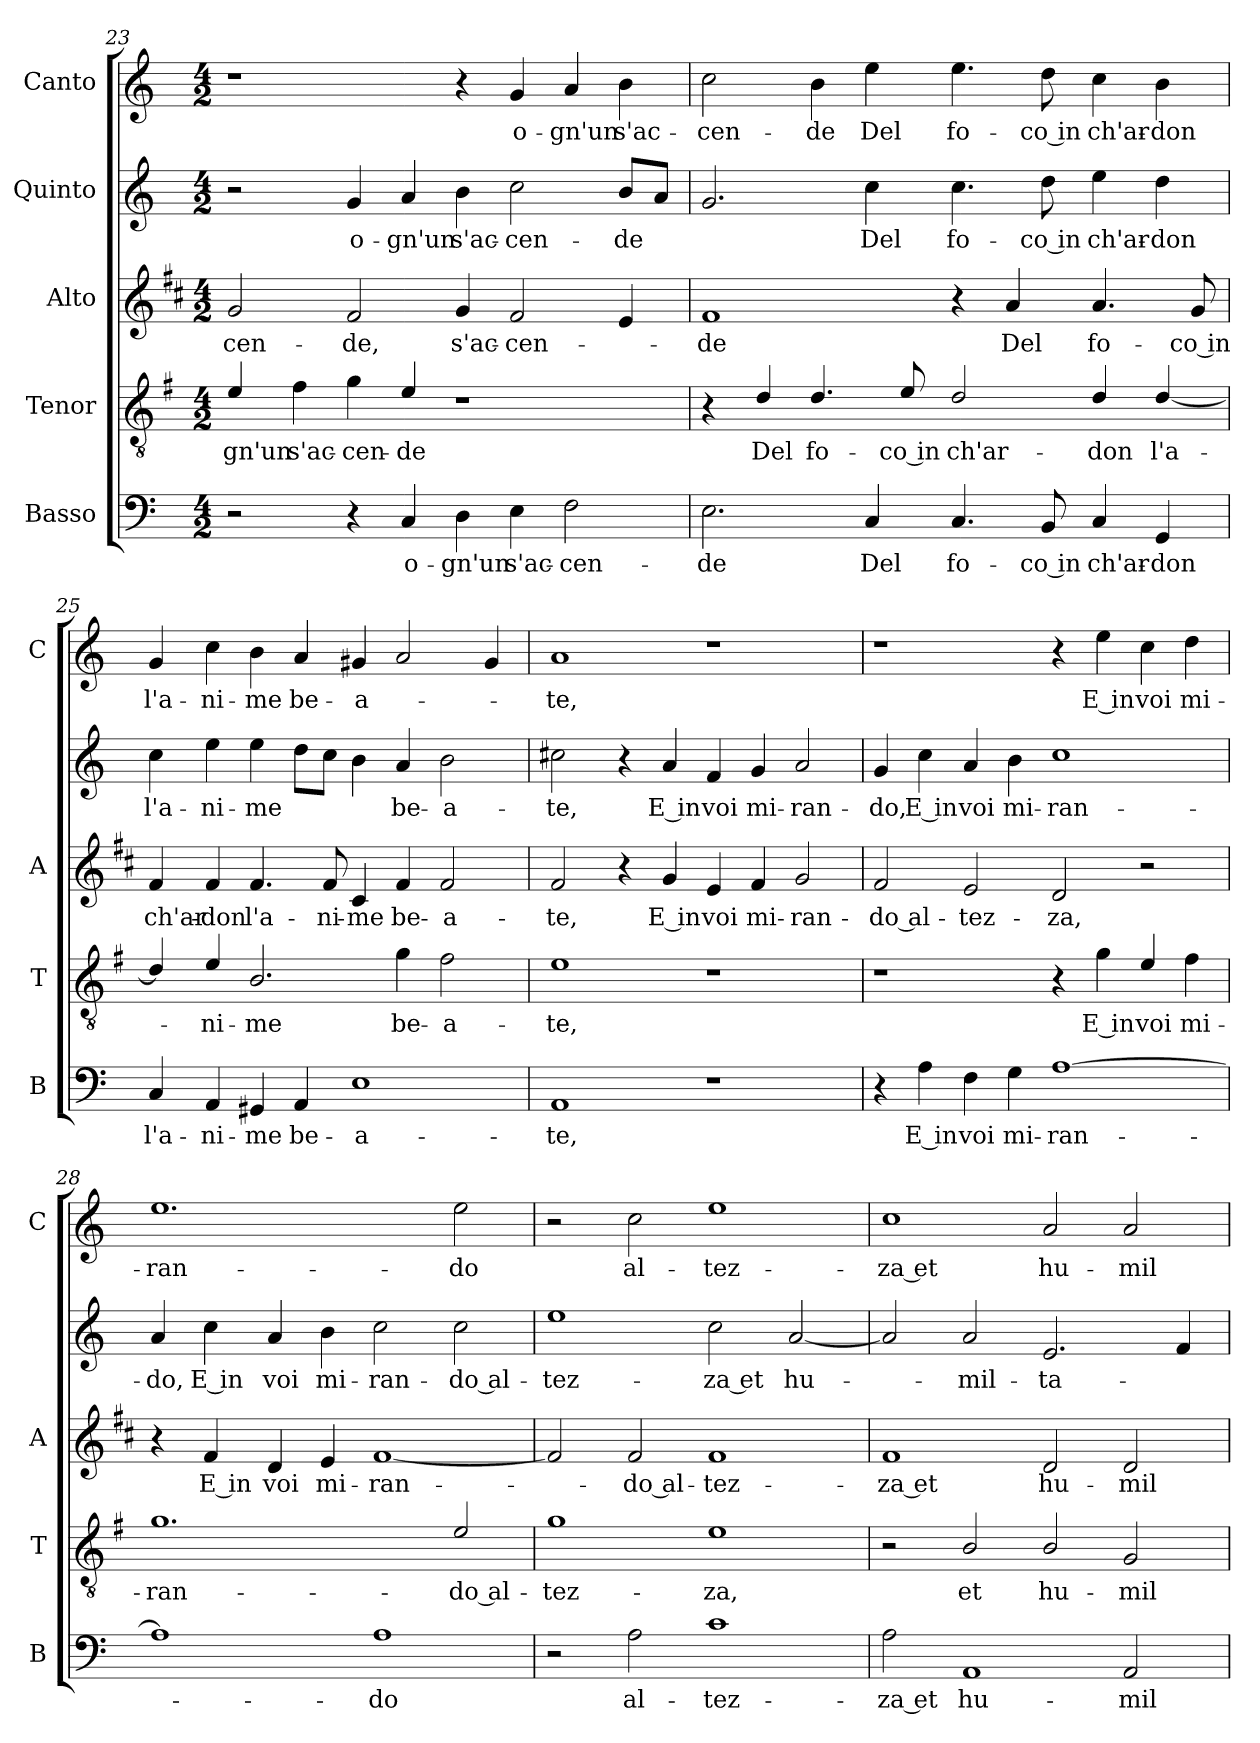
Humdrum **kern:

**kern	**text	**kern	**text	**kern	**text	**kern	**text	**kern	**text
*part5	*part5	*part4	*part4	*part3	*part3	*part2	*part2	*part1	*part1
*staff5	*staff5	*staff4	*staff4	*staff3	*staff3	*staff2	*staff2	*staff1	*staff1
*I"Basso	*	*I"Tenor	*	*I"Alto	*	*I"Quinto	*	*I"Canto	*
*I'B	*	*I'T	*	*I'A	*	*	*	*I'C	*
*clefF4	*	*clefGv2	*	*clefG2	*	*clefG2	*	*clefG2	*
*	*	*ITrd4c7	*	*ITrd1c2	*	*	*	*	*
*k[]	*	*k[]	*	*k[]	*	*k[]	*	*k[]	*
*C:	*	*C:	*	*C:	*	*C:	*	*C:	*
*M4/2	*	*M4/2	*	*M4/2	*	*M4/2	*	*M4/2	*
=23	=23	=23	=23	=23	=23	=23	=23	=23	=23
!	!	!	!LO:LY:b	!	!LO:LY:b	!	!	!	!
2r	.	4A/	-gn'un	2f/	-cen-	2r	.	1r	.
!	!	!	!LO:LY:b	!	!	!	!	!	!
.	.	4B\	s'ac-	.	.	.	.	.	.
!	!	!	!LO:LY:b	!	!LO:LY:b	!	!LO:LY:b	!	!
4r	.	4c\	-cen-	2e/	-de,	4g/	o-	.	.
!	!LO:LY:b	!	!LO:LY:b	!	!	!	!LO:LY:b	!	!
4C/	o-	4A/	-de	.	.	4a/	-gn'un	.	.
!	!LO:LY:b	!	!	!	!LO:LY:b	!	!LO:LY:b	!	!
4D\	-gn'un	1r	.	4f/	s'ac-	4b\	s'ac-	4r	.
!	!LO:LY:b	!	!	!	!LO:LY:b	!	!LO:LY:b	!	!LO:LY:b
4E\	s'ac-	.	.	2e/	-cen-	2cc\	-cen-	4g/	o-
!	!LO:LY:b	!	!	!	!	!	!	!	!LO:LY:b
2F\	-cen-	.	.	.	.	.	.	4a/	-gn'un
!	!	!	!	!	!	!	!LO:LY:b	!	!LO:LY:b
.	.	.	.	4d/	.	8b/L	-de	4b\	s'ac-
.	.	.	.	.	.	8a/J	.	.	.
!!LO:LB:g=z
=24	=24	=24	=24	=24	=24	=24	=24	=24	=24
!	!LO:LY:b	!	!	!	!LO:LY:b	!	!	!	!LO:LY:b
2.E\	-de	4r	.	1e	-de	2.g/	.	2cc\	-cen-
!	!	!	!LO:LY:b	!	!	!	!	!	!
.	.	4G/	Del	.	.	.	.	.	.
!	!	!	!LO:LY:b	!	!	!	!	!	!LO:LY:b
.	.	4.G/	fo-	.	.	.	.	4b\	-de
!	!LO:LY:b	!	!	!	!	!	!LO:LY:b	!	!LO:LY:b
4C/	Del	.	.	.	.	4cc\	Del	4ee\	Del
!	!	!	!LO:LY:b	!	!	!	!	!	!
.	.	8A/	-co in	.	.	.	.	.	.
!	!LO:LY:b	!	!LO:LY:b	!	!	!	!LO:LY:b	!	!LO:LY:b
4.C/	fo-	2G/	ch'ar-	4r	.	4.cc\	fo-	4.ee\	fo-
!	!	!	!	!	!LO:LY:b	!	!	!	!
.	.	.	.	4g/	Del	.	.	.	.
!	!LO:LY:b	!	!	!	!	!	!LO:LY:b	!	!LO:LY:b
8BB/	-co in	.	.	.	.	8dd\	-co in	8dd\	-co in
!	!LO:LY:b	!	!LO:LY:b	!	!LO:LY:b	!	!LO:LY:b	!	!LO:LY:b
4C/	ch'ar-	4G/	-don	4.g/	fo-	4ee\	ch'ar-	4cc\	ch'ar-
!	!LO:LY:b	!	!LO:LY:b	!	!	!	!LO:LY:b	!	!LO:LY:b
4GG/	-don	[4G/	l'a-	.	.	4dd\	-don	4b\	-don
!	!	!	!	!	!LO:LY:b	!	!	!	!
.	.	.	.	8f/	-co in	.	.	.	.
=25	=25	=25	=25	=25	=25	=25	=25	=25	=25
!	!LO:LY:b	!	!	!	!LO:LY:b	!	!LO:LY:b	!	!LO:LY:b
4C/	l'a-	4G/]	.	4e/	ch'ar-	4cc\	l'a-	4g/	l'a-
!	!LO:LY:b	!	!LO:LY:b	!	!LO:LY:b	!	!LO:LY:b	!	!LO:LY:b
4AA/	-ni-	4A/	-ni-	4e/	-don	4ee\	-ni-	4cc\	-ni-
!	!LO:LY:b	!	!LO:LY:b	!	!LO:LY:b	!	!LO:LY:b	!	!LO:LY:b
4GG#X/	-me	2.E/	-me	4.e/	l'a-	4ee\	-me	4b\	-me
!	!LO:LY:b	!	!	!	!	!	!	!	!LO:LY:b
4AA/	be-	.	.	.	.	8dd\L	.	4a/	be-
!	!	!	!	!	!LO:LY:b	!	!	!	!
.	.	.	.	8e/	-ni-	8cc\J	.	.	.
!	!LO:LY:b	!	!	!	!LO:LY:b	!	!	!	!LO:LY:b
1E	-a-	.	.	4B/	-me	4b\	.	4g#X/	-a-
!	!	!	!LO:LY:b	!	!LO:LY:b	!	!LO:LY:b	!	!
.	.	4c\	be-	4e/	be-	4a/	be-	2a/	.
!	!	!	!LO:LY:b	!	!LO:LY:b	!	!LO:LY:b	!	!
.	.	2B\	-a-	2e/	-a-	2b\	-a-	.	.
.	.	.	.	.	.	.	.	4g#/	.
=26	=26	=26	=26	=26	=26	=26	=26	=26	=26
!	!LO:LY:b	!	!LO:LY:b	!	!LO:LY:b	!	!LO:LY:b	!	!LO:LY:b
1AA	-te,	1A	-te,	2e/	-te,	2cc#X\	-te,	1a	-te,
.	.	.	.	4r	.	4r	.	.	.
!	!	!	!	!	!LO:LY:b	!	!LO:LY:b	!	!
.	.	.	.	4f/	E in	4a/	E in	.	.
!	!	!	!	!	!LO:LY:b	!	!LO:LY:b	!	!
1r	.	1r	.	4d/	voi	4f/	voi	1r	.
!	!	!	!	!	!LO:LY:b	!	!LO:LY:b	!	!
.	.	.	.	4e/	mi-	4g/	mi-	.	.
!	!	!	!	!	!LO:LY:b	!	!LO:LY:b	!	!
.	.	.	.	2f/	-ran-	2a/	-ran-	.	.
=27	=27	=27	=27	=27	=27	=27	=27	=27	=27
!	!	!	!	!	!LO:LY:b	!	!LO:LY:b	!	!
4r	.	1r	.	2e/	-do al-	4g/	-do,	1r	.
!	!LO:LY:b	!	!	!	!	!	!LO:LY:b	!	!
4A\	E in	.	.	.	.	4cc\	E in	.	.
!	!LO:LY:b	!	!	!	!LO:LY:b	!	!LO:LY:b	!	!
4F\	voi	.	.	2d/	-tez-	4a/	voi	.	.
!	!LO:LY:b	!	!	!	!	!	!LO:LY:b	!	!
4G\	mi-	.	.	.	.	4b\	mi-	.	.
!	!LO:LY:b	!	!	!	!LO:LY:b	!	!LO:LY:b	!	!
[1A	-ran-	4r	.	2c/	-za,	1cc	-ran-	4r	.
!	!	!	!LO:LY:b	!	!	!	!	!	!LO:LY:b
.	.	4c\	E in	.	.	.	.	4ee\	E in
!	!	!	!LO:LY:b	!	!	!	!	!	!LO:LY:b
.	.	4A/	voi	2r	.	.	.	4cc\	voi
!	!	!	!LO:LY:b	!	!	!	!	!	!LO:LY:b
.	.	4B\	mi-	.	.	.	.	4dd\	mi-
!!LO:PB:g=z
=28	=28	=28	=28	=28	=28	=28	=28	=28	=28
!	!	!	!LO:LY:b	!	!	!	!LO:LY:b	!	!LO:LY:b
1A]	.	1.c	-ran-	4r	.	4a/	-do,	1.ee	-ran-
!	!	!	!	!	!LO:LY:b	!	!LO:LY:b	!	!
.	.	.	.	4e/	E in	4cc\	E in	.	.
!	!	!	!	!	!LO:LY:b	!	!LO:LY:b	!	!
.	.	.	.	4c/	voi	4a/	voi	.	.
!	!	!	!	!	!LO:LY:b	!	!LO:LY:b	!	!
.	.	.	.	4d/	mi-	4b\	mi-	.	.
!	!LO:LY:b	!	!	!	!LO:LY:b	!	!LO:LY:b	!	!
1A	-do	.	.	[1e	-ran-	2cc\	-ran-	.	.
!	!	!	!LO:LY:b	!	!	!	!LO:LY:b	!	!LO:LY:b
.	.	2A/	-do al-	.	.	2cc\	-do al-	2ee\	-do
=29	=29	=29	=29	=29	=29	=29	=29	=29	=29
!	!	!	!LO:LY:b	!	!	!	!LO:LY:b	!	!
2r	.	1c	-tez-	2e/]	.	1ee	-tez-	2r	.
!	!LO:LY:b	!	!	!	!LO:LY:b	!	!	!	!LO:LY:b
2A\	al-	.	.	2e/	-do al-	.	.	2cc\	al-
!	!LO:LY:b	!	!LO:LY:b	!	!LO:LY:b	!	!LO:LY:b	!	!LO:LY:b
1c	-tez-	1A	-za,	1e	-tez-	2cc\	-za et	1ee	-tez-
!	!	!	!	!	!	!	!LO:LY:b	!	!
.	.	.	.	.	.	[2a/	hu-	.	.
=30	=30	=30	=30	=30	=30	=30	=30	=30	=30
!	!LO:LY:b	!	!	!	!LO:LY:b	!	!	!	!LO:LY:b
2A\	-za et	2r	.	1e	-za et	2a/]	.	1cc	-za et
!	!LO:LY:b	!	!LO:LY:b	!	!	!	!LO:LY:b	!	!
1AA	hu-	2E/	et	.	.	2a/	-mil-	.	.
!	!	!	!LO:LY:b	!	!LO:LY:b	!	!LO:LY:b	!	!LO:LY:b
.	.	2E/	hu-	2c/	hu-	2.e/	-ta-	2a/	hu-
!	!LO:LY:b	!	!LO:LY:b	!	!LO:LY:b	!	!	!	!LO:LY:b
2AA/	-mil-	2C/	-mil-	2c/	-mil-	.	.	2a/	-mil-
.	.	.	.	.	.	4f/	.	.	.
=	=	=	=	=	=	=	=	=	=
*-	*-	*-	*-	*-	*-	*-	*-	*-	*-
